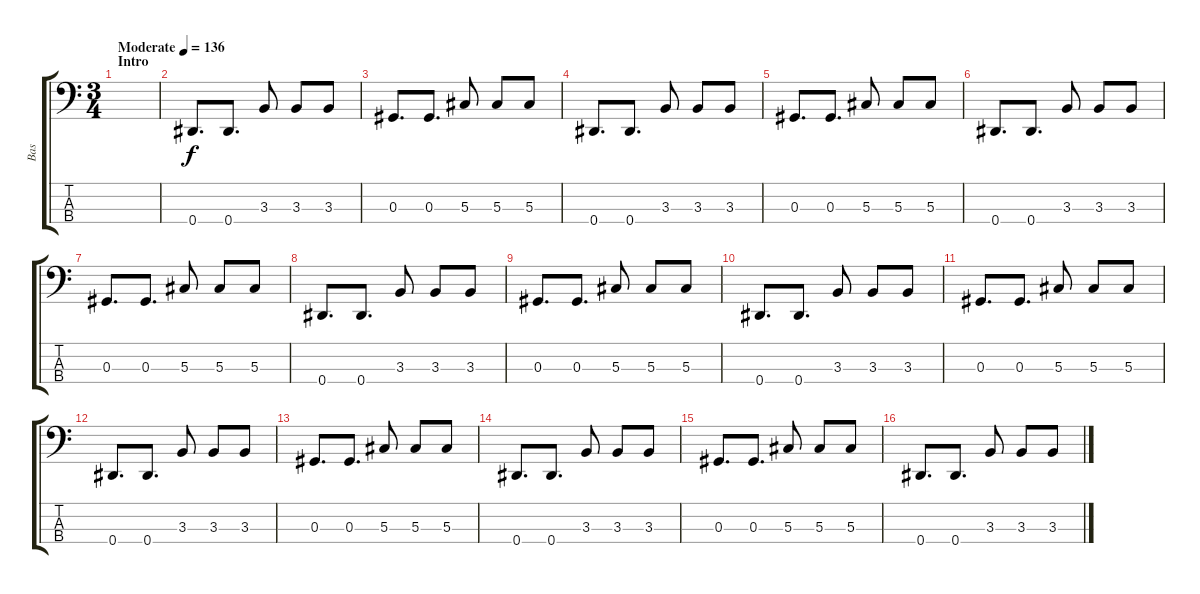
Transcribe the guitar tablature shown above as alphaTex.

\track ("Bas" "Bas") {instrument electricbasspick}
\staff {score tabs}
\tuning (Gb2 Db2 Ab1 Eb1) {hide}
\ts (3 4)
\section ("" "Intro")
\tempo (136 "Moderate")
\clef f4
\ks c
|
0.4.8{d} 0.4.8{d} 3.3.8 3.3.8 3.3.8 |
0.3.8{d} 0.3.8{d} 5.3.8 5.3.8 5.3.8 |
0.4.8{d} 0.4.8{d} 3.3.8 3.3.8 3.3.8 |
0.3.8{d} 0.3.8{d} 5.3.8 5.3.8 5.3.8 |
0.4.8{d} 0.4.8{d} 3.3.8 3.3.8 3.3.8 |
0.3.8{d} 0.3.8{d} 5.3.8 5.3.8 5.3.8 |
0.4.8{d} 0.4.8{d} 3.3.8 3.3.8 3.3.8 |
0.3.8{d} 0.3.8{d} 5.3.8 5.3.8 5.3.8 |
0.4.8{d} 0.4.8{d} 3.3.8 3.3.8 3.3.8 |
0.3.8{d} 0.3.8{d} 5.3.8 5.3.8 5.3.8 |
0.4.8{d} 0.4.8{d} 3.3.8 3.3.8 3.3.8 |
0.3.8{d} 0.3.8{d} 5.3.8 5.3.8 5.3.8 |
0.4.8{d} 0.4.8{d} 3.3.8 3.3.8 3.3.8 |
0.3.8{d} 0.3.8{d} 5.3.8 5.3.8 5.3.8 |
0.4.8{d} 0.4.8{d} 3.3.8 3.3.8 3.3.8
